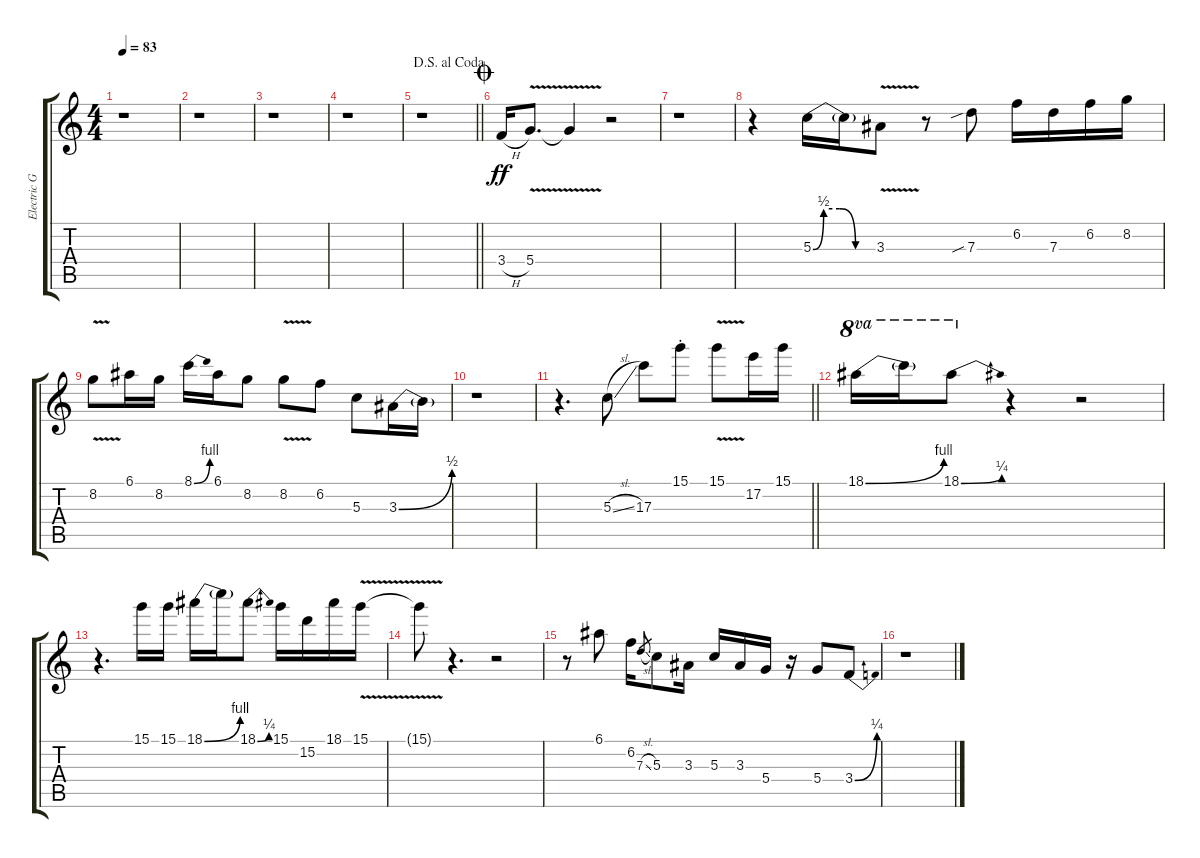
\track ("Electric Gtr (Clean Tone)" "Electric G") {instrument electricguitarclean}
\staff {score tabs}
\tuning (E4 B3 G3 D3 A2 E2) {hide}
\ts (4 4)
\tempo 83
\clef g2
\ks c
r.1{dy ff} |
r.1 |
r.1 |
r.1 |
\jump dalsegnoalcoda
\barLineRight lightlight
r.1 |
\jump coda
3.4{h}.16 5.4{v}.8{d} 5.4{v t}.4 r.2 |
r.1 |
r.4 5.3{be (custom 0 0 10 2 25 2 40 0 60 0)}.16 5.3{t}.16 3.3{v}.8 r.8 7.3{sib}.8 6.2.16 7.3.16 6.2.16 8.2.16 |
8.2{v}.8 6.1.16 8.2.16 8.1{be (bend 0 0 60 4)}.16 6.1.16 8.2.8 8.2{v}.8 6.2.8 5.3.8 3.3{be (bend 0 0 60 2)}.16 3.3{t}.16 |
r.1 |
\barLineRight lightlight
r.4{d} 5.3{sl}.8 17.3.8 15.1{st}.8 15.1{v}.8 17.2.16 15.1.16 |
18.1{be (bend 0 0 60 4)}.16{ot 8va} 18.1{t}.16{ot 8va} 18.1{be (bend 0 0 60 1)}.8{ot 8va} r.4 r.2 |
r.4{d} 15.1.16 15.1.16 18.1{be (bend 0 0 60 4)}.16 18.1{t}.16 18.1{be (bend 0 0 60 1)}.8 15.1.16 15.2.16 18.1.16 15.1{v}.16 |
15.1{v t}.8 r.4{d} r.2 |
r.8 6.1.8 6.2.16 7.3{sl}.8{gr} 5.3.8 3.3.16 5.3.16 3.3.16 5.4.16 r.16 5.4.8 3.4{be (bend 0 0 60 1)}.8 |
r.1
